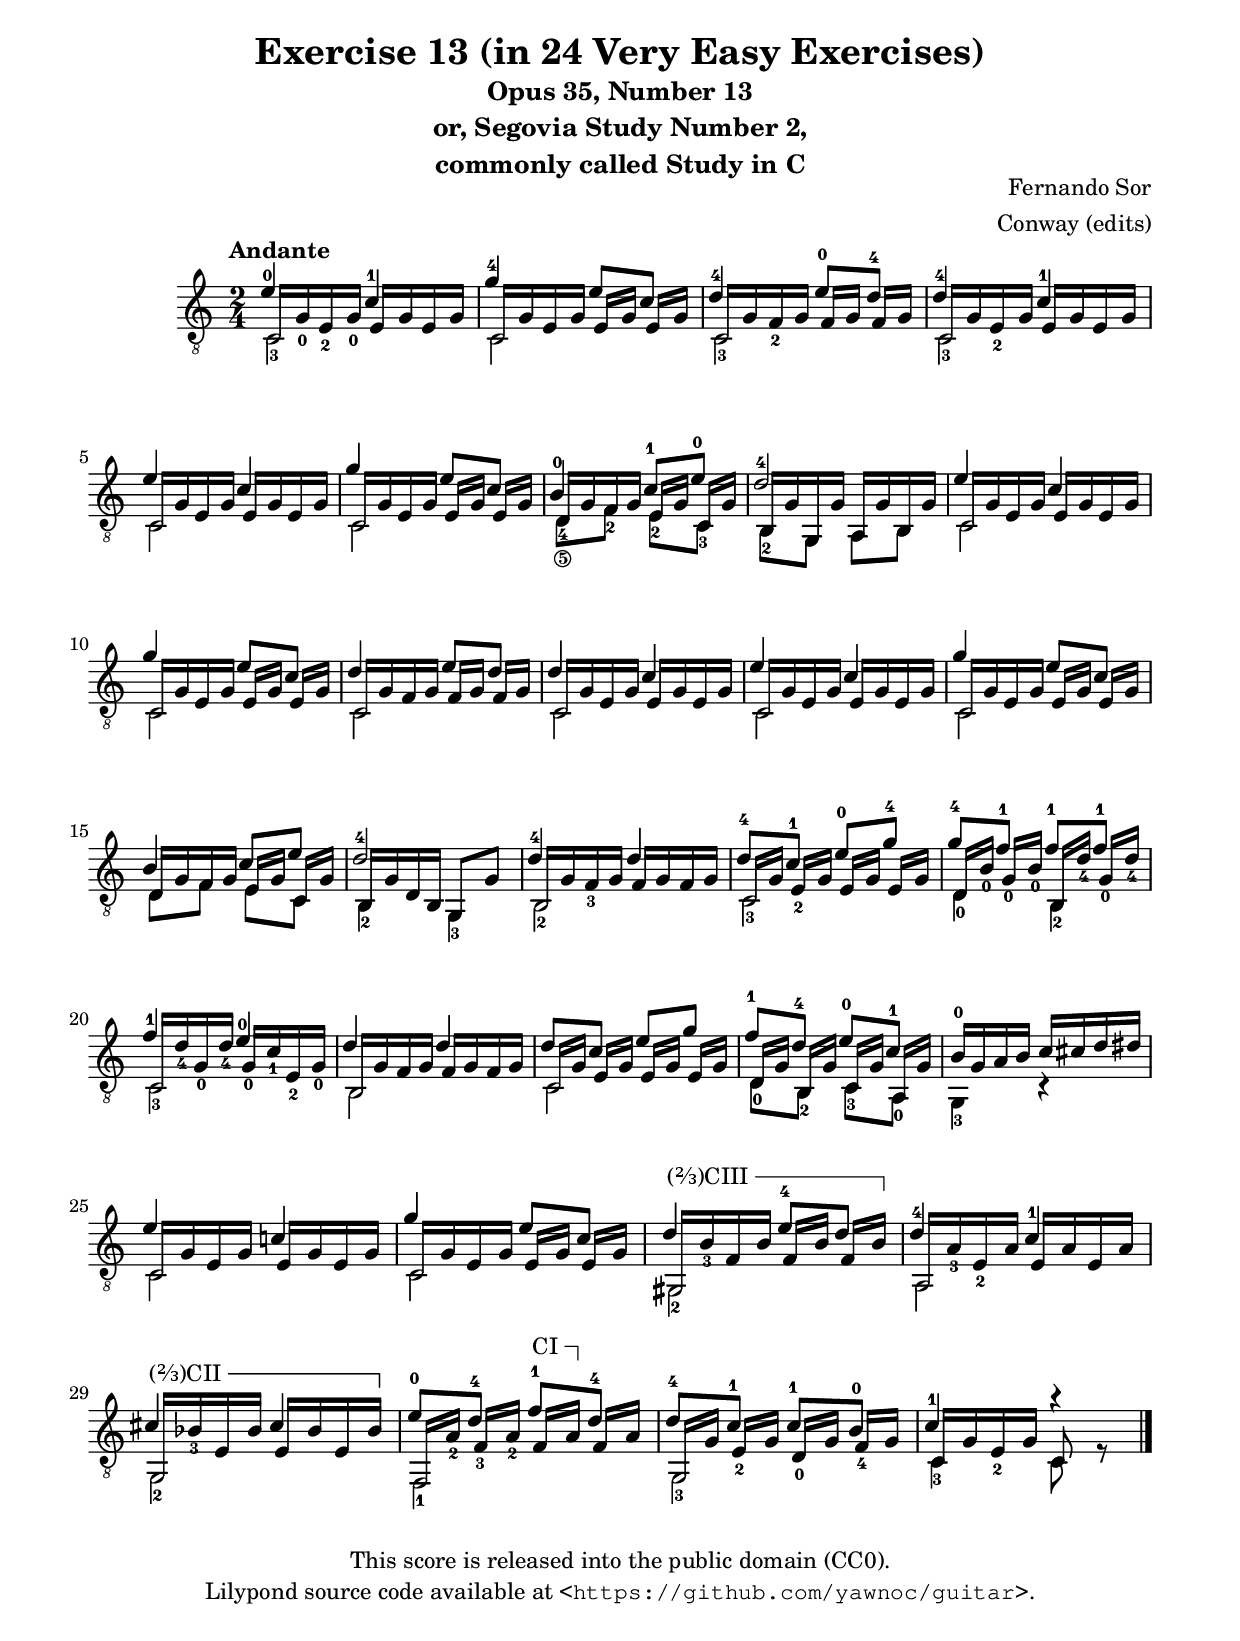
\version "2.18.2"


%%%%%%%%%%%%%%%%%%%%%%%%%%%%%%%%%%%%%%%%%%%%%%%%%%%%%%%%%%%%%%%%
% General
%%%%%%%%%%%%%%%%%%%%%%%%%%%%%%%%%%%%%%%%%%%%%%%%%%%%%%%%%%%%%%%%

\paper {
  top-margin = 1.5\cm
  left-margin = 1.5\cm
  right-margin = 1.5\cm
  bottom-margin = 1.5\cm
  ragged-last-bottom = ##f
  footnote-separator-markup = \markup { \vspace #1.5 }
}

globalSettings = {
  \accidentalStyle modern
  \compressFullBarRests
  \mergeDifferentlyHeadedOn
  \mergeDifferentlyDottedOn
  \numericTimeSignature
  \pointAndClickOff
  \override TextScript.extra-offset = #'(0 . 0.7)
  \override Score.FootnoteItem.annotation-line = ##f
}

origin-url = "https://github.com/yawnoc/guitar"

\header {
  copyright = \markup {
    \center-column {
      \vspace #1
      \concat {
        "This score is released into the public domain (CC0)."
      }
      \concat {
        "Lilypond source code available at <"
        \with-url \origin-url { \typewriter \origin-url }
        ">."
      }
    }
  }
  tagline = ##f
}

triplet = #(define-music-function
  (parser location music) (ly:music?)
  #{
    \tuplet 3/2 { $music }
  #}
)

tripletDuple = #(define-music-function
  (parser location music) (ly:music?)
  #{
    \tuplet 6/4 { $music }
  #}
)

overrideBeamedStemLengths = #(define-scheme-function
  (parser location lengths) (list?)
  #{
    \override Stem.details.beamed-lengths = $lengths
  #}
)
revertBeamedStemLengths = { \revert Stem.details.beamed-lengths }

overrideBeamVerticalPositions = #(define-scheme-function
  (parser location positions) (pair?)
  #{
    \override Beam.positions = $positions
  #}
)

%%%%%%%%%%%%%%%%%%%%%%%%%%%%%%%%%%%%%%%%%%%%%%%%%%%%%%%%%%%%%%%%
% Semantic bar lines
%%%%%%%%%%%%%%%%%%%%%%%%%%%%%%%%%%%%%%%%%%%%%%%%%%%%%%%%%%%%%%%%

barLineGoto = { \bar "||" }
barLineKeyChange = { \bar "||" }
barLineEnd = { \bar "|." }

%%%%%%%%%%%%%%%%%%%%%%%%%%%%%%%%%%%%%%%%%%%%%%%%%%%%%%%%%%%%%%%%
% Guitar notation
%%%%%%%%%%%%%%%%%%%%%%%%%%%%%%%%%%%%%%%%%%%%%%%%%%%%%%%%%%%%%%%%

stringNumbersAbove = { \set stringNumberOrientations = #'(up) }
stringNumbersBelow = { \set stringNumberOrientations = #'(down) }

fingeringAbove = { \set fingeringOrientations = #'(up) }
fingeringBelow = { \set fingeringOrientations = #'(down) }
fingeringAleft = { \set fingeringOrientations = #'(left) }
fingeringAright = { \set fingeringOrientations = #'(right) }

startGraceMusic = {
  <>(
  \override Fingering.font-size = -6
}
stopGraceMusic = {
  \revert Fingering.font-size
  <>)
}

overrideHorizontalShift = #(define-scheme-function
  (parser location distance) (number?)
  #{
    \override NoteColumn.force-hshift = $distance
  #}
)
revertHorizontalShift = { \revert NoteColumn.force-hshift }

barreSpan = #(define-music-function
  (parser location label offsetPair music)
  (string? (pair? (cons 0 0)) ly:music?)
  (let
    (
      (elements (extract-named-music music '(NoteEvent EventChord)))
    )
    (if
      (pair? elements)
      (let
        (
          (first-element (first elements))
          (last-element (last elements))
        )
        (set!
          (ly:music-property first-element 'articulations)
          (cons
            (make-music 'TextSpanEvent 'span-direction -1)
            (ly:music-property first-element 'articulations)
          )
        )
        (set!
          (ly:music-property last-element 'articulations)
          (cons
            (make-music 'TextSpanEvent 'span-direction 1)
            (ly:music-property last-element 'articulations)
          )
        )
      )
    )
  )
  #{
    \once \override TextSpanner.font-shape = #'upright
    \once \override TextSpanner.style = #'line
    \once \override TextSpanner.extra-offset = #offsetPair
    \once \override TextSpanner.bound-details = #`(
      (left
        (text . ,#{ \markup { \raise #-0.7 { #label \hspace #0.7 }} #})
        (Y . 0)
        (padding . -0.8)
        (attach-dir . -2)
      )
      (right
        (text . ,#{ \markup { \draw-line #'(0 . -1.3) } #}) ;; draw hook
        (Y . 0)
        (padding . -0.5)
        (attach-dir . 2)
      )
    )
    \once \override TextSpanner #'after-line-breaking = #(lambda (grob)
      (let*
        (
          (originalGrob (ly:grob-original grob))
          (splitGrobs (ly:spanner-broken-into originalGrob))
        )
        (if
          (and
            (>= (length splitGrobs) 2)
            (not (eq? (car (last-pair splitGrobs)) grob))
          )
          (begin
            (ly:grob-set-nested-property! grob
              '(bound-details right text)
              #{ \markup { \draw-line #'(0 . 0) } #} ;; suppress draw hook
            )
            (ly:grob-set-property! grob
              'extra-offset
              (cons
                (car offsetPair)
                (+ (cdr offsetPair) 0.7) ;; correction for suppressed hook
              )
            )
            (ly:grob-set-nested-property! grob
              '(bound-details right padding)
              #'-3 ;; increase spanner length
            )
          )
        )
      )
    )
    $music
  #}
)

barre = #(define-scheme-function
  (parser location label) (string?)
  #{
    \markup {
      \center-align {
        \hspace #0.7
        $label
      }
    }
  #}
)

nudgeNextBarre = #(define-scheme-function
  (parser location distance) (number?)
  #{
    \once \override TextScript.X-offset = $distance
  #}
)

position = #(define-scheme-function
  (parser location label) (string?)
  #{
    \markup {
      \center-align {
        \hspace #0.5
        $label
      }
    }
  #}
)

#(define-markup-command
  (markupString layout properties stringNumber) (markup?)
  (interpret-markup layout properties
    #{
      \markup \circle { \bold #stringNumber }
    #}
  )
)

#(define-markup-command
  (resonatesOn layout properties note stringNumber) (markup? markup?)
  (interpret-markup layout properties
    #{
      \markup { #note "resonates on" \markupString #stringNumber }
    #}
  )
)

%%%%%%%%%%%%%%%%%%%%%%%%%%%%%%%%%%%%%%%%%%%%%%%%%%%%%%%%%%%%%%%%
% Goto statements
%%%%%%%%%%%%%%%%%%%%%%%%%%%%%%%%%%%%%%%%%%%%%%%%%%%%%%%%%%%%%%%%

overrideGotoVisibility = {
  \once \override Score.RehearsalMark #'break-visibility = #'#(#t #t #f)
}

makeGotoMark = #(define-scheme-function
  (parser location label) (string?)
  #{
    \mark \markup { \small \italic $label }
  #}
)

simultaneousMarkSeparator = {
  \cadenzaOn
    s1073741824 % stupid, but works
  \cadenzaOff
}

coda = {
  \overrideGotoVisibility
  \mark \markup { \musicglyph #"scripts.coda" }
}

fine = {
  \overrideGotoVisibility
  \makeGotoMark Fine
}

dcAlCoda = {
  \overrideGotoVisibility
  \makeGotoMark "D.C. al Coda"
}

dcAlFine = {
  \overrideGotoVisibility
  \makeGotoMark "D.C. al Fine"
}

toCoda = {
  \overrideGotoVisibility
  \makeGotoMark "to Coda"
}



\header {
  title = "Exercise 13 (in 24 Very Easy Exercises)"
  subtitle = \markup {
    \center-column {
      "Opus 35, Number 13"
      "or, Segovia Study Number 2,"
      "commonly called Study in C"
    }
  }
  composer = "Fernando Sor"
  arranger = "Conway (edits)"
}


initialSignatures = {
  \tempo "Andante"
  \clef "treble_8"
  \key c \major
  \time 2/4
}


overrideHorizontalShiftLeftABit = { \overrideHorizontalShift #-0.4 }


highVoiceMusic = {
  
  \globalSettings
  \overrideHorizontalShiftLeftABit
  \fingeringAbove
  
  % Home theme
  \barNumberCheck #1
  \relative c' {
    \shiftOn
    <e-0>4 <c-1> |
    <g'-4>4 e8 c |
    <d-4>4 <e-0>8 <d-4> |
    <d-4>4 <c-1> |
    e4 c |
    g'4 e8 c |
    <b-0>4 <c-1>8 <e-0> |
    <d-4>2 |
  }
  
  % Home theme again
  \barNumberCheck #9
  \relative c' {
    e4 c |
    g'4 e8 c |
    d4 e8 d |
    d4 c |
    e4 c |
    g'4 e8 c |
    b4 c8 e |
    <d-4>2 |
  }
  
  % Away theme
  \barNumberCheck #17
  \relative c' {
    <d-4>4 d |
    <d-4>8 <c-1> <e-0> <g-4> |
    <g-4>8 <f-1> <f-1> <f-1> |
    <f-1>4 <e-0> |
    d4 d |
    d8 c e g |
    <f-1>8 <d-4> <e-0> <c-1> |
    \revertHorizontalShift
    <b-0>16 g a b c cis d dis |
    \overrideHorizontalShiftLeftABit
  }
  
  % Home theme final
  \barNumberCheck #25
  \relative c' {
    e4 c |
    g'4 e8 c |
    d4 <e-4>8 d |
    <d-4>4 <c-1> |
    cis4 cis |
    <e-0>8 <d-4> <f-1> <d-4> |
    <d-4>8 <c-1> <c-1> <b-0> |
    <c-1>4 r4 \barLineEnd
  }
  
}


lowVoiceMusic = {
  
  \globalSettings
  \fingeringBelow
  
  % Home theme
  \barNumberCheck #1
  \relative c {
    c2 |
    c2 |
    c2 |
    c2 |
    c2 |
    c2 |
    d8 f e c |
    b g a b |
  }
  
  % Home theme again
  \barNumberCheck #9
  \relative c {
    c2 |
    c2 |
    c2 |
    c2 |
    c2 |
    c2 |
    d8 f e c |
    b4 g |
  }
  
  % Away theme
  \barNumberCheck #17
  \relative c {
    b2 |
    c2 |
    d4 b |
    c2 |
    b2 |
    c2 |
    d8 b c a |
    <g-3>4 r4 |
  }
  
  % Home theme final
  \barNumberCheck #25
  \relative c {
    c2 |
    c2 |
    gis2 |
    a2 |
    g2 |
    f2 |
    g2 |
    c4 c8 r |
  }
  
}


middleVoiceMusic = {
  
  \globalSettings
  \fingeringBelow
  \stringNumbersBelow
  
  % Home theme
  \barNumberCheck #1
  \relative c {
    \shiftOff
    <c-3>16 <g'-0> <e-2> <g-0> e g e g |
    c, g' e g e[ g] e[ g] |
    <c,-3> g' <f-2> g f[ g] f[ g] |
    <c,-3> g' <e-2> g e g e g |
    c, g' e g e g e g |
    c, g' e g e[ g] e[ g] |
    \once \override Fingering.padding = #0.16
    \once \override StringNumber.padding = #1
    <d-4 \5> g <f-2> g <e-2>[ g] <c,-3>[ g'] |
    <b,-2> g' g, g' a, g' b, g' |
  }
  
  % Home theme again
  \barNumberCheck #9
  \relative c {
    c16 g' e g e g e g |
    c, g' e g e[ g] e[ g] |
    c, g' f g f[ g] f[ g] |
    c, g' e g e g e g |
    c, g' e g e g e g |
    c, g' e g e[ g] e[ g] |
    d g f g e[ g] c,[ g'] |
    <b,-2> g' d b <g-3>8 g' |
  }
  
  \override Fingering.staff-padding = #'()
  % Away theme
  \barNumberCheck #17
  \relative c {
    <b-2>16 g' <f-3> g f g f g |
    <c,-3>[ g'] <e-2>[ g] e[ g] e[ g] |
    <d-0>[ <b'-0>] <g-0>[ <b-0>] <b,-2>[ <d'-4>] <g,-0>[ <d'-4>] |
    <c,-3> <d'-4> <g,-0> <d'-4> <g,-0> <c-1> <e,-2> <g-0> |
    b, g' f g f g f g |
    c,[ g'] e[ g] e[ g] e[ g] |
    <d-0>[ g] <b,-2>[ g'] <c,-3>[ g'] <a,-0>[ g'] |
    s2 |
  }
  
  % Home theme final
  \barNumberCheck #25
  \relative c {
    c16 g' e g e g e g |
    c, g' e g e[ g] e[ g] |
    \barreSpan "(⅔)CIII" #'(0 . -1) { <gis,-2> <b'-3> f b f[ b] f[ b] } |
    a, <a'-3> <e-2> a e a e a |
    \barreSpan "(⅔)CII" { <g,-2> <bes'-3> e, bes' e, bes' e, bes' } |
    <f,-1>[ <a'-2>] <f-3>[ <a-2>] \barreSpan CI { f[ a] } f[ a] |
    <g,-3>[ g'] <e-2>[ g] <d-0>[ g] <f-4>[ g] |
    <c,-3> g' <e-2> g c,8 s |
  }
  
}


allMusic = {
  \new Staff \with {
    midiInstrument = #"acoustic guitar (nylon)"
  }
  \initialSignatures
  <<
    << \highVoiceMusic >>
      \\
    << \lowVoiceMusic >>
      \\
    << \middleVoiceMusic >>
  >>
}


\score {
  \allMusic
}

\score {
  \allMusic
  \midi { }
}
